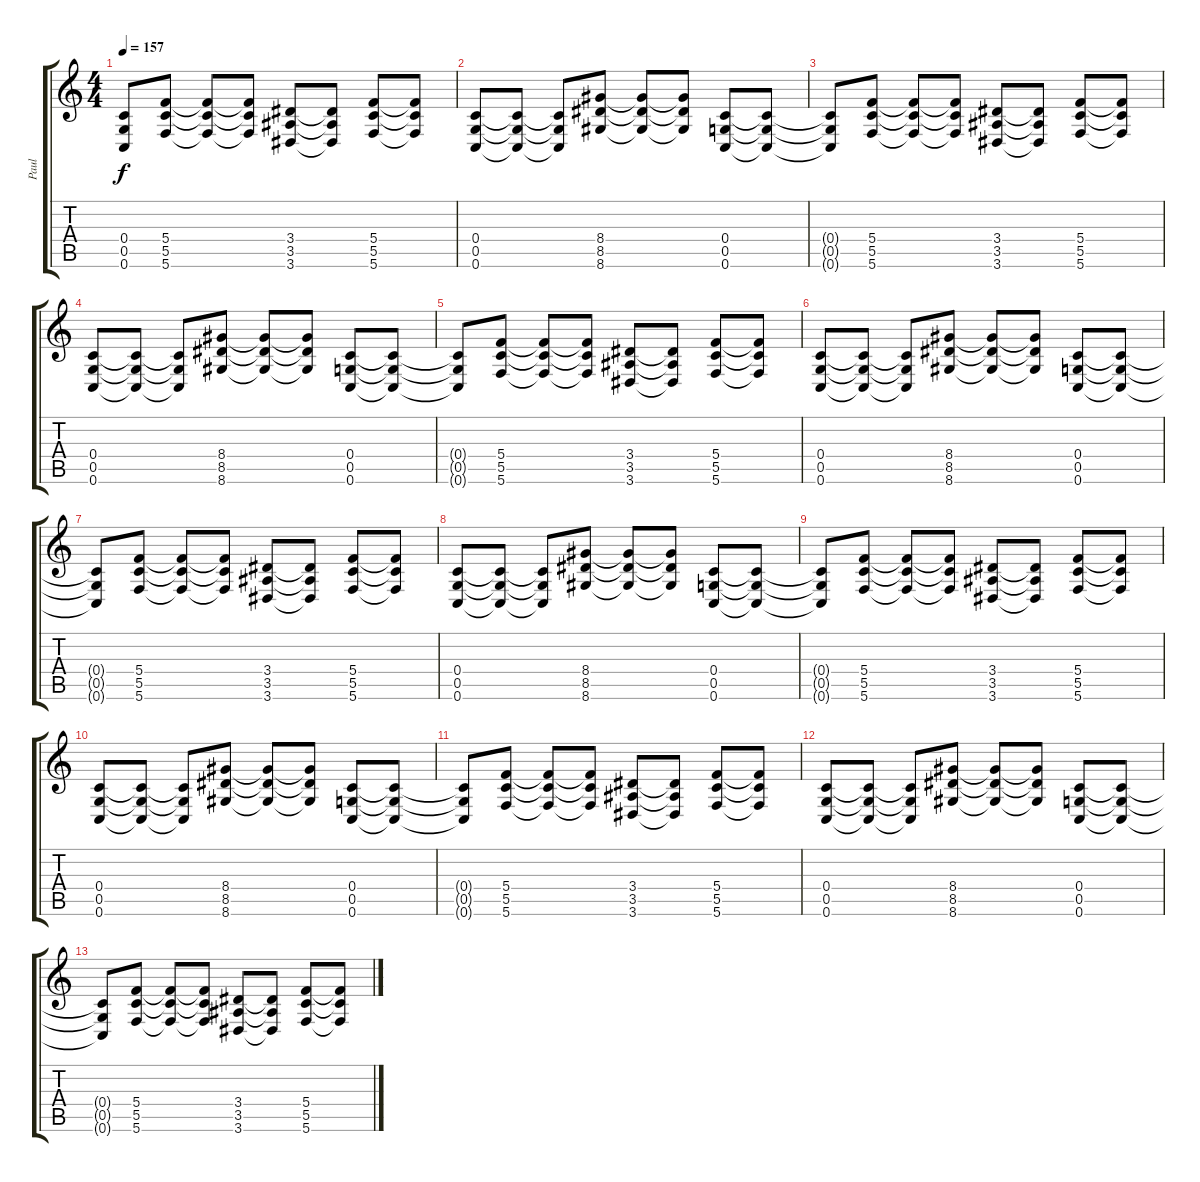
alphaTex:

\track ("Paul" "Paul") {instrument acousticguitarnylon}
\staff {score tabs}
\tuning (D4 A3 F3 C3 G2 C2) {hide}
\ts (4 4)
\tempo 157
\clef g2
\ks c
(0.4{t} 0.5{t} 0.6{t}).8{dy f} (5.4 5.5 5.6).8 (5.4{t} 5.5{t} 5.6{t}).8 (5.4{t} 5.5{t} 5.6{t}).8 (3.4 3.5 3.6).8 (3.4{t} 3.5{t} 3.6{t}).8 (5.4 5.5 5.6).8 (5.4{t} 5.5{t} 5.6{t}).8 |
(0.4 0.5 0.6).8 (0.4{t} 0.5{t} 0.6{t}).8 (0.4{t} 0.5{t} 0.6{t}).8 (8.4 8.5 8.6).8 (8.4{t} 8.5{t} 8.6{t}).8 (8.4{t} 8.5{t} 8.6{t}).8 (0.4 0.5 0.6).8 (0.4{t} 0.5{t} 0.6{t}).8 |
(0.4{t} 0.5{t} 0.6{t}).8 (5.4 5.5 5.6).8 (5.4{t} 5.5{t} 5.6{t}).8 (5.4{t} 5.5{t} 5.6{t}).8 (3.4 3.5 3.6).8 (3.4{t} 3.5{t} 3.6{t}).8 (5.4 5.5 5.6).8 (5.4{t} 5.5{t} 5.6{t}).8 |
(0.4 0.5 0.6).8 (0.4{t} 0.5{t} 0.6{t}).8 (0.4{t} 0.5{t} 0.6{t}).8 (8.4 8.5 8.6).8 (8.4{t} 8.5{t} 8.6{t}).8 (8.4{t} 8.5{t} 8.6{t}).8 (0.4 0.5 0.6).8 (0.4{t} 0.5{t} 0.6{t}).8 |
(0.4{t} 0.5{t} 0.6{t}).8 (5.4 5.5 5.6).8 (5.4{t} 5.5{t} 5.6{t}).8 (5.4{t} 5.5{t} 5.6{t}).8 (3.4 3.5 3.6).8 (3.4{t} 3.5{t} 3.6{t}).8 (5.4 5.5 5.6).8 (5.4{t} 5.5{t} 5.6{t}).8 |
(0.4 0.5 0.6).8 (0.4{t} 0.5{t} 0.6{t}).8 (0.4{t} 0.5{t} 0.6{t}).8 (8.4 8.5 8.6).8 (8.4{t} 8.5{t} 8.6{t}).8 (8.4{t} 8.5{t} 8.6{t}).8 (0.4 0.5 0.6).8 (0.4{t} 0.5{t} 0.6{t}).8 |
(0.4{t} 0.5{t} 0.6{t}).8 (5.4 5.5 5.6).8 (5.4{t} 5.5{t} 5.6{t}).8 (5.4{t} 5.5{t} 5.6{t}).8 (3.4 3.5 3.6).8 (3.4{t} 3.5{t} 3.6{t}).8 (5.4 5.5 5.6).8 (5.4{t} 5.5{t} 5.6{t}).8 |
(0.4 0.5 0.6).8 (0.4{t} 0.5{t} 0.6{t}).8 (0.4{t} 0.5{t} 0.6{t}).8 (8.4 8.5 8.6).8 (8.4{t} 8.5{t} 8.6{t}).8 (8.4{t} 8.5{t} 8.6{t}).8 (0.4 0.5 0.6).8 (0.4{t} 0.5{t} 0.6{t}).8 |
(0.4{t} 0.5{t} 0.6{t}).8 (5.4 5.5 5.6).8 (5.4{t} 5.5{t} 5.6{t}).8 (5.4{t} 5.5{t} 5.6{t}).8 (3.4 3.5 3.6).8 (3.4{t} 3.5{t} 3.6{t}).8 (5.4 5.5 5.6).8 (5.4{t} 5.5{t} 5.6{t}).8 |
(0.4 0.5 0.6).8 (0.4{t} 0.5{t} 0.6{t}).8 (0.4{t} 0.5{t} 0.6{t}).8 (8.4 8.5 8.6).8 (8.4{t} 8.5{t} 8.6{t}).8 (8.4{t} 8.5{t} 8.6{t}).8 (0.4 0.5 0.6).8 (0.4{t} 0.5{t} 0.6{t}).8 |
(0.4{t} 0.5{t} 0.6{t}).8 (5.4 5.5 5.6).8 (5.4{t} 5.5{t} 5.6{t}).8 (5.4{t} 5.5{t} 5.6{t}).8 (3.4 3.5 3.6).8 (3.4{t} 3.5{t} 3.6{t}).8 (5.4 5.5 5.6).8 (5.4{t} 5.5{t} 5.6{t}).8 |
(0.4 0.5 0.6).8 (0.4{t} 0.5{t} 0.6{t}).8 (0.4{t} 0.5{t} 0.6{t}).8 (8.4 8.5 8.6).8 (8.4{t} 8.5{t} 8.6{t}).8 (8.4{t} 8.5{t} 8.6{t}).8 (0.4 0.5 0.6).8 (0.4{t} 0.5{t} 0.6{t}).8 |
(0.4{t} 0.5{t} 0.6{t}).8 (5.4 5.5 5.6).8 (5.4{t} 5.5{t} 5.6{t}).8 (5.4{t} 5.5{t} 5.6{t}).8 (3.4 3.5 3.6).8 (3.4{t} 3.5{t} 3.6{t}).8 (5.4 5.5 5.6).8 (5.4{t} 5.5{t} 5.6{t}).8
